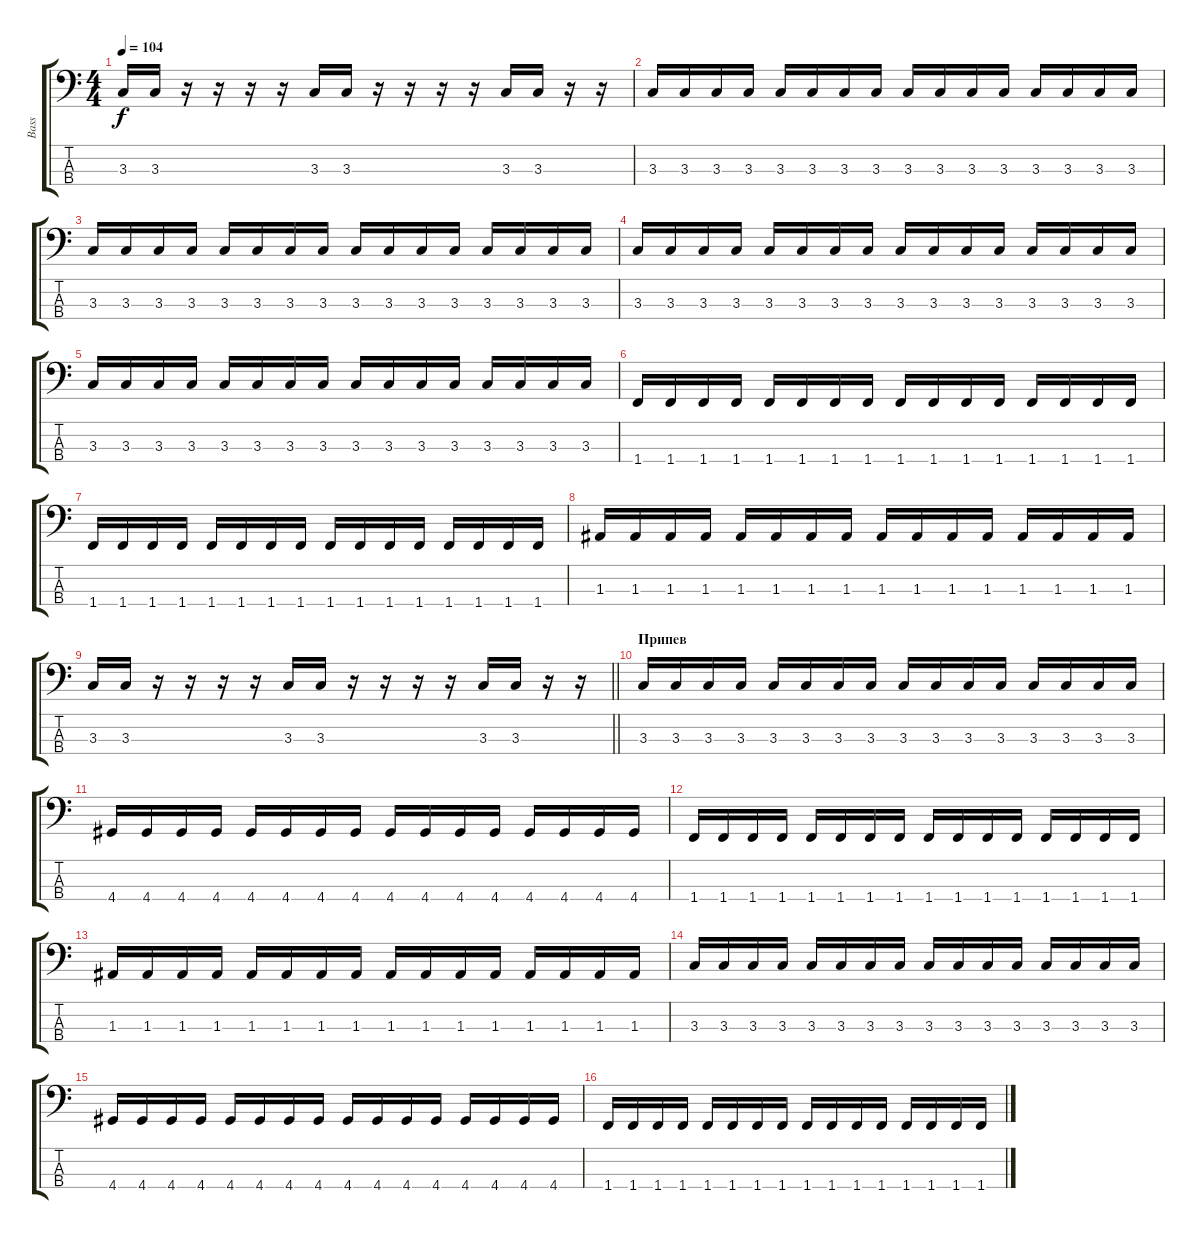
\track ("Bass" "Bass") {instrument electricbassfinger}
\staff {score tabs}
\tuning (G2 D2 A1 E1) {hide}
\ts (4 4)
\tempo 104
\clef f4
\ks c
3.3.16{dy f} 3.3.16 r.16 r.16 r.16 r.16 3.3.16 3.3.16 r.16 r.16 r.16 r.16 3.3.16 3.3.16 r.16 r.16 |
3.3.16 3.3.16 3.3.16 3.3.16 3.3.16 3.3.16 3.3.16 3.3.16 3.3.16 3.3.16 3.3.16 3.3.16 3.3.16 3.3.16 3.3.16 3.3.16 |
3.3.16 3.3.16 3.3.16 3.3.16 3.3.16 3.3.16 3.3.16 3.3.16 3.3.16 3.3.16 3.3.16 3.3.16 3.3.16 3.3.16 3.3.16 3.3.16 |
3.3.16 3.3.16 3.3.16 3.3.16 3.3.16 3.3.16 3.3.16 3.3.16 3.3.16 3.3.16 3.3.16 3.3.16 3.3.16 3.3.16 3.3.16 3.3.16 |
3.3.16 3.3.16 3.3.16 3.3.16 3.3.16 3.3.16 3.3.16 3.3.16 3.3.16 3.3.16 3.3.16 3.3.16 3.3.16 3.3.16 3.3.16 3.3.16 |
1.4.16 1.4.16 1.4.16 1.4.16 1.4.16 1.4.16 1.4.16 1.4.16 1.4.16 1.4.16 1.4.16 1.4.16 1.4.16 1.4.16 1.4.16 1.4.16 |
1.4.16 1.4.16 1.4.16 1.4.16 1.4.16 1.4.16 1.4.16 1.4.16 1.4.16 1.4.16 1.4.16 1.4.16 1.4.16 1.4.16 1.4.16 1.4.16 |
1.3.16 1.3.16 1.3.16 1.3.16 1.3.16 1.3.16 1.3.16 1.3.16 1.3.16 1.3.16 1.3.16 1.3.16 1.3.16 1.3.16 1.3.16 1.3.16 |
\barLineRight lightlight
3.3.16 3.3.16 r.16 r.16 r.16 r.16 3.3.16 3.3.16 r.16 r.16 r.16 r.16 3.3.16 3.3.16 r.16 r.16 |
\section ("" "Припев")
3.3.16 3.3.16 3.3.16 3.3.16 3.3.16 3.3.16 3.3.16 3.3.16 3.3.16 3.3.16 3.3.16 3.3.16 3.3.16 3.3.16 3.3.16 3.3.16 |
4.4.16 4.4.16 4.4.16 4.4.16 4.4.16 4.4.16 4.4.16 4.4.16 4.4.16 4.4.16 4.4.16 4.4.16 4.4.16 4.4.16 4.4.16 4.4.16 |
1.4.16 1.4.16 1.4.16 1.4.16 1.4.16 1.4.16 1.4.16 1.4.16 1.4.16 1.4.16 1.4.16 1.4.16 1.4.16 1.4.16 1.4.16 1.4.16 |
1.3.16 1.3.16 1.3.16 1.3.16 1.3.16 1.3.16 1.3.16 1.3.16 1.3.16 1.3.16 1.3.16 1.3.16 1.3.16 1.3.16 1.3.16 1.3.16 |
3.3.16 3.3.16 3.3.16 3.3.16 3.3.16 3.3.16 3.3.16 3.3.16 3.3.16 3.3.16 3.3.16 3.3.16 3.3.16 3.3.16 3.3.16 3.3.16 |
4.4.16 4.4.16 4.4.16 4.4.16 4.4.16 4.4.16 4.4.16 4.4.16 4.4.16 4.4.16 4.4.16 4.4.16 4.4.16 4.4.16 4.4.16 4.4.16 |
1.4.16 1.4.16 1.4.16 1.4.16 1.4.16 1.4.16 1.4.16 1.4.16 1.4.16 1.4.16 1.4.16 1.4.16 1.4.16 1.4.16 1.4.16 1.4.16
